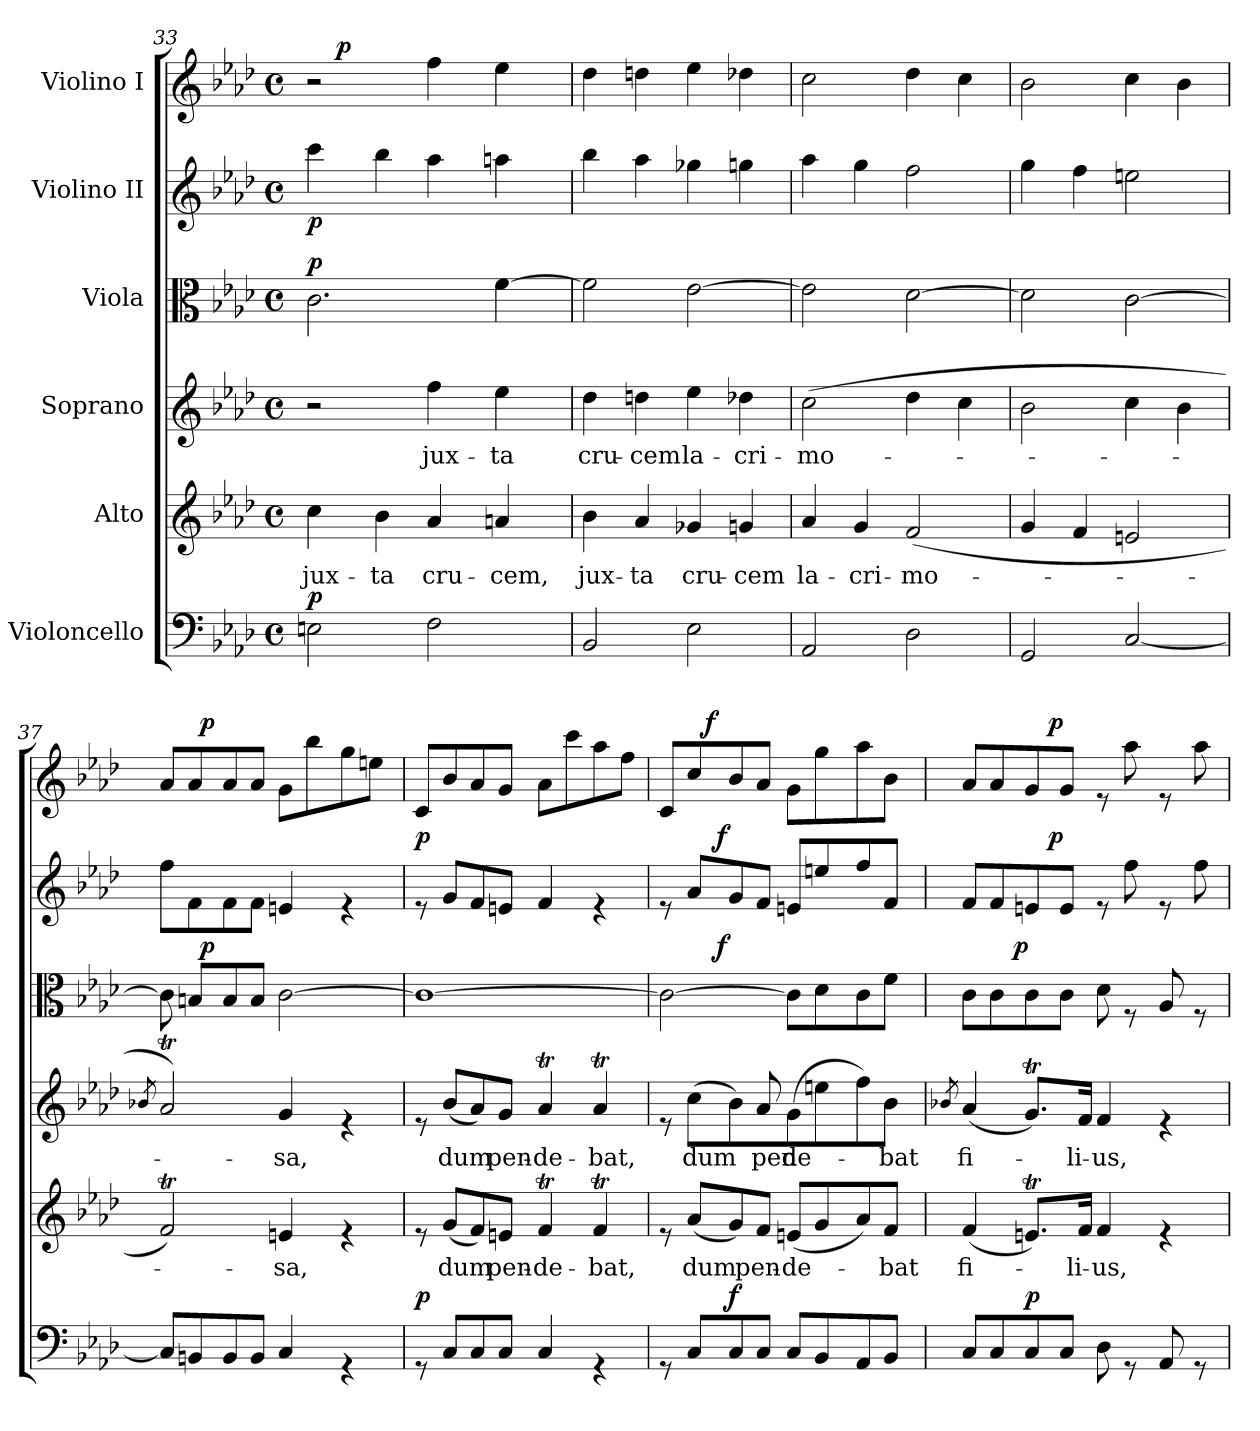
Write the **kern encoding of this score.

**kern	**dynam	**kern	**text	**kern	**text	**kern	**dynam	**kern	**dynam	**kern	**dynam
*part6	*part6	*part5	*part5	*part4	*part4	*part3	*part3	*part2	*part2	*part1	*part1
*staff6	*staff6	*staff5	*staff5	*staff4	*staff4	*staff3	*staff3	*staff2	*staff2	*staff1	*staff1
*I"Violoncello	*	*I"Alto	*	*I"Soprano	*	*I"Viola	*	*I"Violino II	*	*I"Violino I	*
*clefF4	*	*clefG2	*	*clefG2	*	*clefC3	*	*clefG2	*	*clefG2	*
*k[b-e-a-d-]	*	*k[b-e-a-d-]	*	*k[b-e-a-d-]	*	*k[b-e-a-d-]	*	*k[b-e-a-d-]	*	*k[b-e-a-d-]	*
*A-:	*	*A-:	*	*A-:	*	*A-:	*	*A-:	*	*A-:	*
*M4/4	*	*M4/4	*	*M4/4	*	*M4/4	*	*M4/4	*	*M4/4	*
*met(c)	*	*met(c)	*	*met(c)	*	*met(c)	*	*met(c)	*	*met(c)	*
=33	=33	=33	=33	=33	=33	=33	=33	=33	=33	=33	=33
!	!LO:DY:a	!	!LO:LY:b	!	!	!	!LO:DY:a	!	!LO:DY:b	!	!
*	*	*	*	*	*	*	*	*	*	*^	*
2En\	p	4cc\	jux-	2r	.	2.c\	p	4ccc\	p	2r	16.ryy	.
!	!	!	!	!	!	!	!	!	!	!	!	!LO:DY:a
.	.	.	.	.	.	.	.	.	.	.	2ryy	p
!	!	!	!LO:LY:b	!	!	!	!	!	!	!	!	!
.	.	4b-\	-ta	.	.	.	.	4bb-\	.	.	.	.
!	!	!	!LO:LY:b	!	!LO:LY:b	!	!	!	!	!	!	!
2F\	.	4a-/	cru-	4ff\	jux-	.	.	4aa-\	.	4ff\	.	.
.	.	.	.	.	.	.	.	.	.	.	4ryy	.
!	!	!	!LO:LY:b	!	!LO:LY:b	!	!	!	!	!	!	!
.	.	4an/	-cem,	4ee-\	-ta	[>4f\	.	4aan\	.	4ee-\	.	.
.	.	.	.	.	.	.	.	.	.	.	8ryy	.
.	.	.	.	.	.	.	.	.	.	.	32ryy	.
=34	=34	=34	=34	=34	=34	=34	=34	=34	=34	=34	=34	=34
!	!	!	!LO:LY:b	!	!LO:LY:b	!	!	!	!	!	!	!
*	*	*	*	*	*	*	*	*	*	*v	*v	*
2BB-/	.	4b-\	jux-	4dd-\	cru-	2f\]	.	4bb-\	.	4dd-\	.
!	!	!	!LO:LY:b	!	!LO:LY:b	!	!	!	!	!	!
.	.	4a-/	-ta	4ddn\	-cem	.	.	4aa-\	.	4ddn\	.
!	!	!	!LO:LY:b	!	!LO:LY:b	!	!	!	!	!	!
2E-\	.	4g-X/	cru-	4ee-\	la-	[>2e-\	.	4gg-X\	.	4ee-\	.
!	!	!	!LO:LY:b	!	!LO:LY:b	!	!	!	!	!	!
.	.	4gn/	-cem	4dd-X\	-cri-	.	.	4ggn\	.	4dd-X\	.
!!LO:LB:g=z
=35	=35	=35	=35	=35	=35	=35	=35	=35	=35	=35	=35
!	!	!	!LO:LY:b	!	!LO:LY:b	!	!	!	!	!	!
2AA-/	.	4a-/	la-	(>2cc\	-mo-	2e-\]	.	4aa-\	.	2cc\	.
!	!	!	!LO:LY:b	!	!	!	!	!	!	!	!
.	.	4g/	-cri-	.	.	.	.	4gg\	.	.	.
!	!	!	!LO:LY:b	!	!	!	!	!	!	!	!
2D-\	.	(<2f/	-mo-	4dd-\	.	[>2d-\	.	2ff\	.	4dd-\	.
.	.	.	.	4cc\	.	.	.	.	.	4cc\	.
=36	=36	=36	=36	=36	=36	=36	=36	=36	=36	=36	=36
2GG/	.	4g/	.	2b-\	.	2d-\]	.	4gg\	.	2b-\	.
.	.	4f/	.	.	.	.	.	4ff\	.	.	.
[<2C/	.	2en/	.	4cc\	.	[>2c\	.	2een\	.	4cc\	.
.	.	.	.	4b-\	.	.	.	.	.	4b-\	.
=37	=37	=37	=37	=37	=37	=37	=37	=37	=37	=37	=37
.	.	.	.	8qb-X/	.	.	.	.	.	.	.
*	*	*	*	*	*	*^	*	*	*	*^	*
8C/L]	.	2fT/)	.	2a-T/)	.	8c\]	8ryy	.	8ff\L	.	8a-/L	8ryy	.
8BBn/	.	.	.	.	.	8Bn/L	32ryy	.	8f\	.	8a-/	32ryy	.
!	!	!	!	!	!	!	!	!LO:DY:a	!	!	!	!	!LO:DY:a
.	.	.	.	.	.	.	2ryy	p	.	.	.	2ryy	p
8BB/	.	.	.	.	.	8B/	.	.	8f\	.	8a-/	.	.
8BB/J	.	.	.	.	.	8B/J	.	.	8f\J	.	8a-/J	.	.
!	!	!	!LO:LY:b	!	!LO:LY:b	!	!	!	!	!	!	!	!
4C/	.	4en/	-sa,	4g/	-sa,	[>2c\	.	.	4en/	.	8g\L	.	.
.	.	.	.	.	.	.	.	.	.	.	8bb-\	.	.
.	.	.	.	.	.	.	4ryy	.	.	.	.	4ryy	.
4rGG	.	4re	.	4re	.	.	.	.	4re	.	8gg\	.	.
.	.	.	.	.	.	.	.	.	.	.	8een\J	.	.
.	.	.	.	.	.	.	16.ryy	.	.	.	.	16.ryy	.
=38	=38	=38	=38	=38	=38	=38	=38	=38	=38	=38	=38	=38	=38
!	!LO:DY:a	!	!	!	!	!	!	!	!	!LO:DY:a	!	!	!
*	*	*	*	*	*	*v	*v	*	*	*	*v	*v	*
8rGG	p	8re	.	8re	.	1c_	.	8re	p	8c/L	.
!	!	!	!LO:LY:b	!	!LO:LY:b	!	!	!	!	!	!
8C/L	.	(<8g/L	dum	(<8b-/L	dum	.	.	8g/L	.	8b-/	.
8C/	.	8f/)	.	8a-/)	.	.	.	8f/	.	8a-/	.
!	!	!	!LO:LY:b	!	!LO:LY:b	!	!	!	!	!	!
8C/J	.	8en/J	pen-	8g/J	pen-	.	.	8en/J	.	8g/J	.
!	!	!	!LO:LY:b	!	!LO:LY:b	!	!	!	!	!	!
4C/	.	4fT/	-de-	4a-T/	-de-	.	.	4f/	.	8a-\L	.
.	.	.	.	.	.	.	.	.	.	8ccc\	.
!	!	!	!LO:LY:b	!	!LO:LY:b	!	!	!	!	!	!
4rGG	.	4fT/	-bat,	4a-T/	-bat,	.	.	4re	.	8aa-\	.
.	.	.	.	.	.	.	.	.	.	8ff\J	.
=39	=39	=39	=39	=39	=39	=39	=39	=39	=39	=39	=39
*	*	*	*	*^	*	*^	*	*^	*	*^	*
8rGG	.	8re	.	8re	4.ryy	.	2c\_	8..ryy	.	8re	8..ryy	.	8c/L	8.ryy	.
!	!	!	!LO:LY:b	!	!	!LO:LY:b	!	!	!	!	!	!	!	!	!
8C/L	.	(<8a-/L	dum	(>8cc\L	.	dum	.	.	.	8a-/L	.	.	8cc/	.	.
!	!	!	!	!	!	!	!	!	!	!	!	!	!	!	!LO:DY:a
.	.	.	.	.	.	.	.	.	.	.	.	.	.	2ryy	f
!	!	!	!	!	!	!	!	!	!LO:DY:a	!	!	!LO:DY:a	!	!	!
.	.	.	.	.	.	.	.	2ryy	f	.	2ryy	f	.	.	.
!	!LO:DY:a	!	!	!	!	!	!	!	!	!	!	!	!	!	!
8C/	f	8g/)	.	8b-\)	.	.	.	.	.	8g/	.	.	8b-/	.	.
!	!	!	!LO:LY:b	!	!	!LO:LY:b	!	!	!	!	!	!	!	!	!
8C/J	.	8f/J	pen-	8ryy	8a-/	pen-	.	.	.	8f/J	.	.	8a-/J	.	.
!	!	!	!LO:LY:b	!	!	!LO:LY:b	!	!	!	!	!	!	!	!	!
8C/L	.	(<8en/L	-de-	(>8g\	2ryy	de-	8c\L]	.	.	8en/L	.	.	8g\L	.	.
8BB-/	.	8g/	.	8een\	.	.	8d-\	.	.	8een/	.	.	8gg\	.	.
.	.	.	.	.	.	.	.	.	.	.	.	.	.	4ryy	.
.	.	.	.	.	.	.	.	4ryy	.	.	4ryy	.	.	.	.
8AA-/	.	8a-/)	.	8ff\)	.	.	8c\	.	.	8ff/	.	.	8aa-\	.	.
!	!	!	!LO:LY:b	!	!	!LO:LY:b	!	!	!	!	!	!	!	!	!
8BB-/J	.	8f/J	-bat	8b-\J	.	-bat	8f\J	.	.	8f/J	.	.	8b-\J	.	.
.	.	.	.	.	.	.	.	.	.	.	.	.	.	16ryy	.
.	.	.	.	.	.	.	.	32ryy	.	.	32ryy	.	.	.	.
*	*	*	*	*v	*v	*	*	*	*	*	*	*	*	*	*
!!LO:PB:g=z	!!
=40	=40	=40	=40	=40	=40	=40	=40	=40	=40	=40	=40	=40	=40	=40
.	.	.	.	8qb-X/	.	.	.	.	.	.	.	.	.	.
!	!	!	!LO:LY:b	!	!LO:LY:b	!	!	!	!	!	!	!	!	!
8C/L	.	(<4f/	fi-	(<4a-/	-fi-	8c\L	8..ryy	.	8f/L	4ryy	.	8a-/L	4ryy	.
8C/	.	.	.	.	.	8c\	.	.	8f/	.	.	8a-/	.	.
!	!	!	!	!	!	!	!	!LO:DY:a	!	!	!	!	!	!
.	.	.	.	.	.	.	2ryy	p	.	.	.	.	.	.
!	!LO:DY:a	!	!	!	!	!	!	!	!	!	!	!	!	!
8C/	p	8.ent/L)	.	8.gt/L)	.	8c\	.	.	8en/	16.ryy	.	8g/	16.ryy	.
!	!	!	!	!	!	!	!	!	!	!	!LO:DY:a	!	!	!LO:DY:a
.	.	.	.	.	.	.	.	.	.	2ryy	p	.	2ryy	p
8C/J	.	.	.	.	.	8c\J	.	.	8e/J	.	.	8g/J	.	.
!	!	!	!LO:LY:b	!	!LO:LY:b	!	!	!	!	!	!	!	!	!
.	.	16f/Jk	-li-	16f/Jk	-li-	.	.	.	.	.	.	.	.	.
!	!	!	!LO:LY:b	!	!LO:LY:b	!	!	!	!	!	!	!	!	!
8D-\	.	4f/	-us,	4f/	-us,	8d-\	.	.	8re	.	.	8re	.	.
8rGG	.	.	.	.	.	8rF	.	.	8ff\	.	.	8aa-\	.	.
.	.	.	.	.	.	.	4ryy	.	.	.	.	.	.	.
8AA-/	.	4re	.	4re	.	8A-/	.	.	8re	.	.	8re	.	.
.	.	.	.	.	.	.	.	.	.	8ryy	.	.	8ryy	.
8rGG	.	.	.	.	.	8rF	.	.	8ff\	.	.	8aa-\	.	.
.	.	.	.	.	.	.	32ryy	.	.	32ryy	.	.	32ryy	.
*	*	*	*	*	*	*v	*v	*	*	*	*	*v	*v	*
*	*	*	*	*	*	*	*	*v	*v	*	*	*
=	=	=	=	=	=	=	=	=	=	=	=
*-	*-	*-	*-	*-	*-	*-	*-	*-	*-	*-	*-
